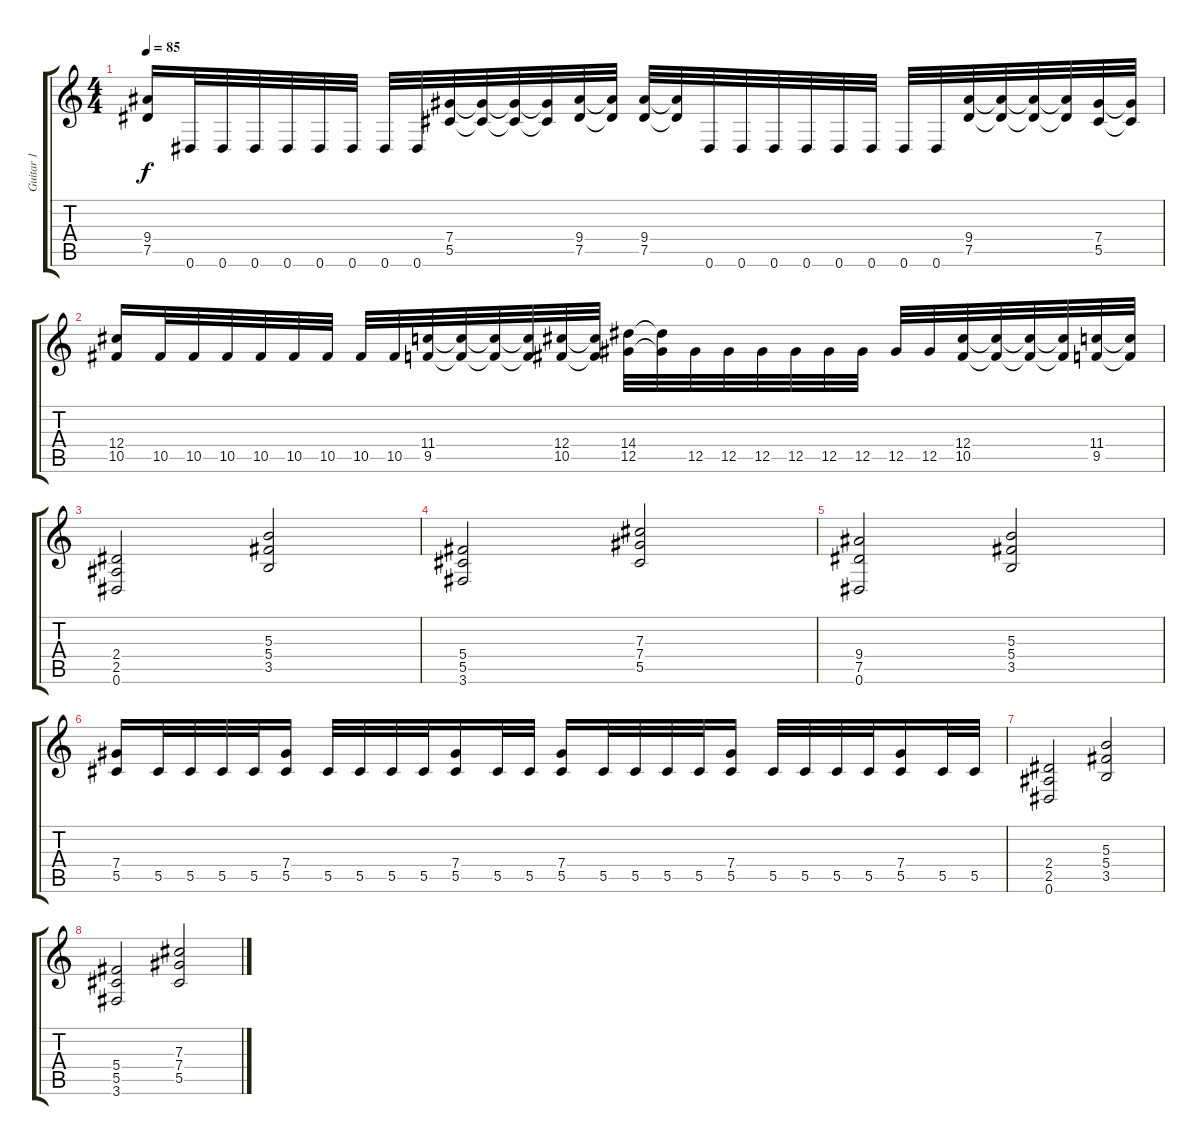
\track ("Guitar 1" "Guitar 1") {instrument distortionguitar}
\staff {score tabs}
\tuning (Eb4 Bb3 Gb3 Db3 Ab2 Eb2) {hide}
\ts (4 4)
\tempo 85
\clef g2
\ks c
(9.4 7.5).16{dy f} 0.6.32 0.6.32 0.6.32 0.6.32 0.6.32 0.6.32 0.6.32 0.6.32 (7.4 5.5).32 (7.4{t} 5.5{t}).32 (7.4{t} 5.5{t}).32 (7.4{t} 5.5{t}).32 (9.4 7.5).32 (9.4{t} 7.5{t}).32 (9.4 7.5).32 (9.4{t} 7.5{t}).32 0.6.32 0.6.32 0.6.32 0.6.32 0.6.32 0.6.32 0.6.32 0.6.32 (9.4 7.5).32 (9.4{t} 7.5{t}).32 (9.4{t} 7.5{t}).32 (9.4{t} 7.5{t}).32 (7.4 5.5).32 (7.4{t} 5.5{t}).32 |
(12.4 10.5).16 10.5.32 10.5.32 10.5.32 10.5.32 10.5.32 10.5.32 10.5.32 10.5.32 (11.4 9.5).32 (11.4{t} 9.5{t}).32 (11.4{t} 9.5{t}).32 (11.4{t} 9.5{t}).32 (12.4 10.5).32 (12.4{t} 10.5{t}).32 (14.4 12.5).32 (14.4{t} 12.5{t}).32 12.5.32 12.5.32 12.5.32 12.5.32 12.5.32 12.5.32 12.5.32 12.5.32 (12.4 10.5).32 (12.4{t} 10.5{t}).32 (12.4{t} 10.5{t}).32 (12.4{t} 10.5{t}).32 (11.4 9.5).32 (11.4{t} 9.5{t}).32 |
(2.4 2.5 0.6).2 (5.3 5.4 3.5).2 |
(5.4 5.5 3.6).2 (7.3 7.4 5.5).2 |
(9.4 7.5 0.6).2 (5.3 5.4 3.5).2 |
(7.4 5.5).16 5.5.32 5.5.32 5.5.32 5.5.32 (7.4 5.5).16 5.5.32 5.5.32 5.5.32 5.5.32 (7.4 5.5).16 5.5.32 5.5.32 (7.4 5.5).16 5.5.32 5.5.32 5.5.32 5.5.32 (7.4 5.5).16 5.5.32 5.5.32 5.5.32 5.5.32 (7.4 5.5).16 5.5.32 5.5.32 |
(2.4 2.5 0.6).2 (5.3 5.4 3.5).2 |
(5.4 5.5 3.6).2 (7.3 7.4 5.5).2
